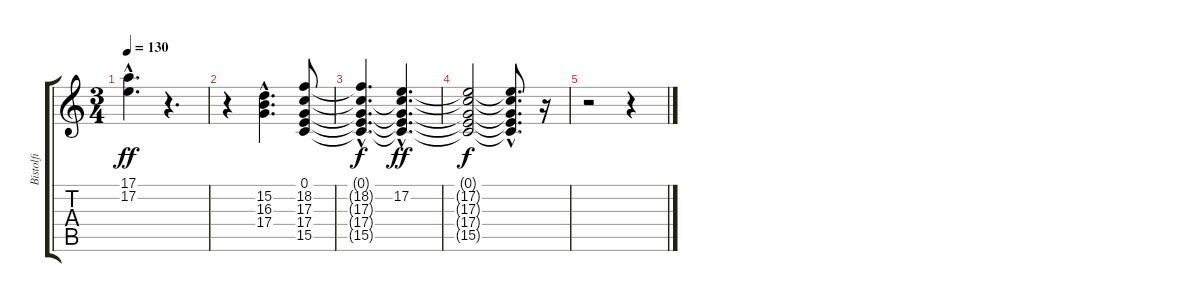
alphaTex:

\track ("Bistolfi" "Bistolfi") {instrument stringensemble1}
\staff {score tabs}
\tuning (E4 B3 G3 D3 A2 E2) {hide}
\ts (3 4)
\tempo 130
\clef g2
\ks c
(17.1{hac} 17.2{hac}).4{d dy ff} r.4{d} |
r.4 (15.2{hac} 16.3{hac} 17.4{hac}).4{d} (0.1 18.2 17.3 17.4 15.5).8 |
(0.1{hac t} 18.2{hac t} 17.3{hac t} 17.4{hac t} 15.5{hac t}).4{d dy f} (0.1{hac t} 17.2{hac} 17.3{hac t} 17.4{hac t} 15.5{hac t}).4{d dy ff} |
(0.1{t} 17.2{t} 17.3{t} 17.4{t} 15.5{t}).2{dy f} (0.1{hac t} 17.2{hac t} 17.3{hac t} 17.4{hac t} 15.5{hac t}).8{d} r.16 |
r.2 r.4
